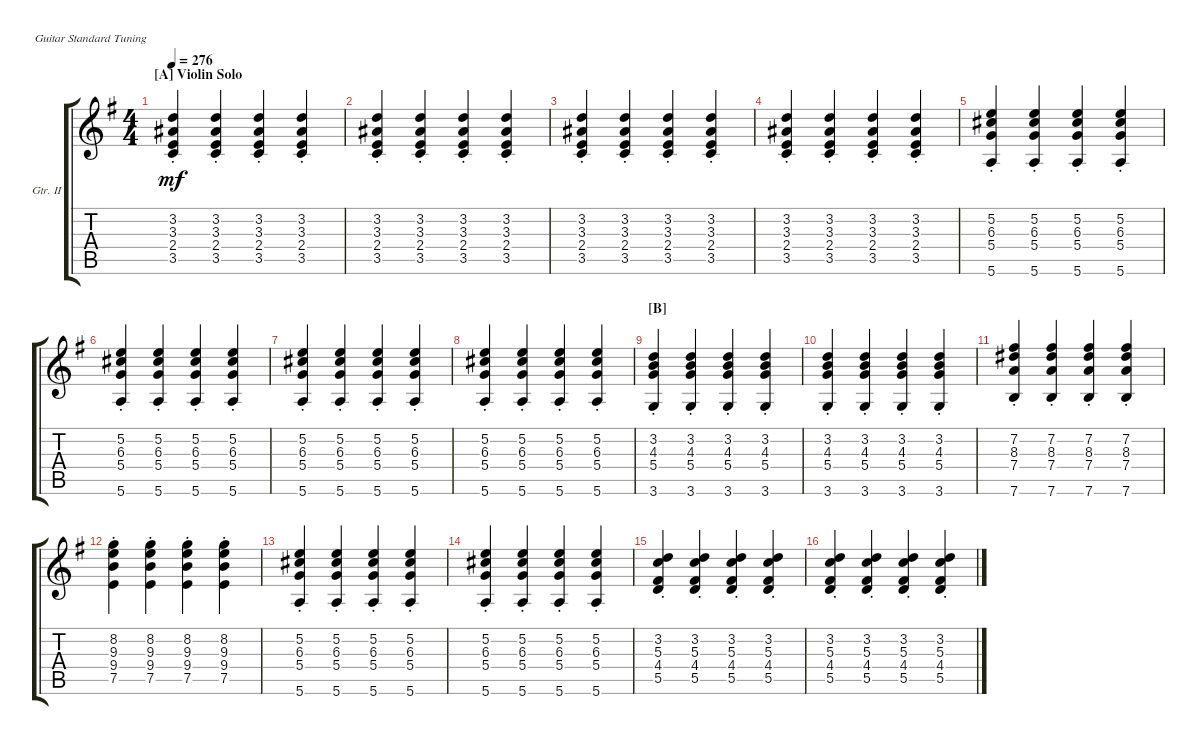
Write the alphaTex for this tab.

\defaultSystemsLayout 4
\bracketExtendMode groupsimilarinstruments
\firstSystemTrackNameOrientation horizontal
\otherSystemsTrackNameOrientation horizontal
\track ("Guitar II" "Gtr. II") {instrument acousticguitarsteel}
\staff {score tabs}
\tuning (E4 B3 G3 D3 A2 E2)
\ts (4 4)
\section ("A" "Violin Solo")
\tempo 276
\clef g2
\ks g
(3.5{st} 2.4{st} 3.3{st} 3.2{st}).4{dy mf} (3.5{st} 2.4{st} 3.3{st} 3.2{st}).4 (3.5{st} 2.4{st} 3.3{st} 3.2{st}).4 (3.5{st} 2.4{st} 3.3{st} 3.2{st}).4 |
(3.5{st} 2.4{st} 3.3{st} 3.2{st}).4 (3.5{st} 2.4{st} 3.3{st} 3.2{st}).4 (3.5{st} 2.4{st} 3.3{st} 3.2{st}).4 (3.5{st} 2.4{st} 3.3{st} 3.2{st}).4 |
(3.5{st} 2.4{st} 3.3{st} 3.2{st}).4 (3.5{st} 2.4{st} 3.3{st} 3.2{st}).4 (3.5{st} 2.4{st} 3.3{st} 3.2{st}).4 (3.5{st} 2.4{st} 3.3{st} 3.2{st}).4 |
(3.5{st} 2.4{st} 3.3{st} 3.2{st}).4 (3.5{st} 2.4{st} 3.3{st} 3.2{st}).4 (3.5{st} 2.4{st} 3.3{st} 3.2{st}).4 (3.5{st} 2.4{st} 3.3{st} 3.2{st}).4 |
(5.6{st} 5.4{st} 6.3{st} 5.2{st}).4 (5.6{st} 5.4{st} 6.3{st} 5.2{st}).4 (5.6{st} 5.4{st} 6.3{st} 5.2{st}).4 (5.6{st} 5.4{st} 6.3{st} 5.2{st}).4 |
(5.6{st} 5.4{st} 6.3{st} 5.2{st}).4 (5.6{st} 5.4{st} 6.3{st} 5.2{st}).4 (5.6{st} 5.4{st} 6.3{st} 5.2{st}).4 (5.6{st} 5.4{st} 6.3{st} 5.2{st}).4 |
(5.6{st} 5.4{st} 6.3{st} 5.2{st}).4 (5.6{st} 5.4{st} 6.3{st} 5.2{st}).4 (5.6{st} 5.4{st} 6.3{st} 5.2{st}).4 (5.6{st} 5.4{st} 6.3{st} 5.2{st}).4 |
(5.6{st} 5.4{st} 6.3{st} 5.2{st}).4 (5.6{st} 5.4{st} 6.3{st} 5.2{st}).4 (5.6{st} 5.4{st} 6.3{st} 5.2{st}).4 (5.6{st} 5.4{st} 6.3{st} 5.2{st}).4 |
\section ("B" "")
(3.2{st} 4.3{st} 5.4{st} 3.6{st}).4 (3.2{st} 4.3{st} 5.4{st} 3.6{st}).4 (3.2{st} 4.3{st} 5.4{st} 3.6{st}).4 (3.2{st} 4.3{st} 5.4{st} 3.6{st}).4 |
(3.2{st} 4.3{st} 5.4{st} 3.6{st}).4 (3.2{st} 4.3{st} 5.4{st} 3.6{st}).4 (3.2{st} 4.3{st} 5.4{st} 3.6{st}).4 (3.2{st} 4.3{st} 5.4{st} 3.6{st}).4 |
(7.6{st} 7.4{st} 8.3{st} 7.2{st}).4 (7.6{st} 7.4{st} 8.3{st} 7.2{st}).4 (7.6{st} 7.4{st} 8.3{st} 7.2{st}).4 (7.6{st} 7.4{st} 8.3{st} 7.2{st}).4 |
(7.5{st} 9.4{st} 9.3{st} 8.2{st}).4 (7.5{st} 9.4{st} 9.3{st} 8.2{st}).4 (7.5{st} 9.4{st} 9.3{st} 8.2{st}).4 (7.5{st} 9.4{st} 9.3{st} 8.2{st}).4 |
(5.6{st} 5.4{st} 6.3{st} 5.2{st}).4 (5.6{st} 5.4{st} 6.3{st} 5.2{st}).4 (5.6{st} 5.4{st} 6.3{st} 5.2{st}).4 (5.6{st} 5.4{st} 6.3{st} 5.2{st}).4 |
(5.6{st} 5.4{st} 6.3{st} 5.2{st}).4 (5.6{st} 5.4{st} 6.3{st} 5.2{st}).4 (5.6{st} 5.4{st} 6.3{st} 5.2{st}).4 (5.6{st} 5.4{st} 6.3{st} 5.2{st}).4 |
(5.5{st} 4.4{st} 5.3{st} 3.2{st}).4 (5.5{st} 4.4{st} 5.3{st} 3.2{st}).4 (5.5{st} 4.4{st} 5.3{st} 3.2{st}).4 (5.5{st} 4.4{st} 5.3{st} 3.2{st}).4 |
(5.5{st} 4.4{st} 5.3{st} 3.2{st}).4 (5.5{st} 4.4{st} 5.3{st} 3.2{st}).4 (5.5{st} 4.4{st} 5.3{st} 3.2{st}).4 (5.5{st} 4.4{st} 5.3{st} 3.2{st}).4
